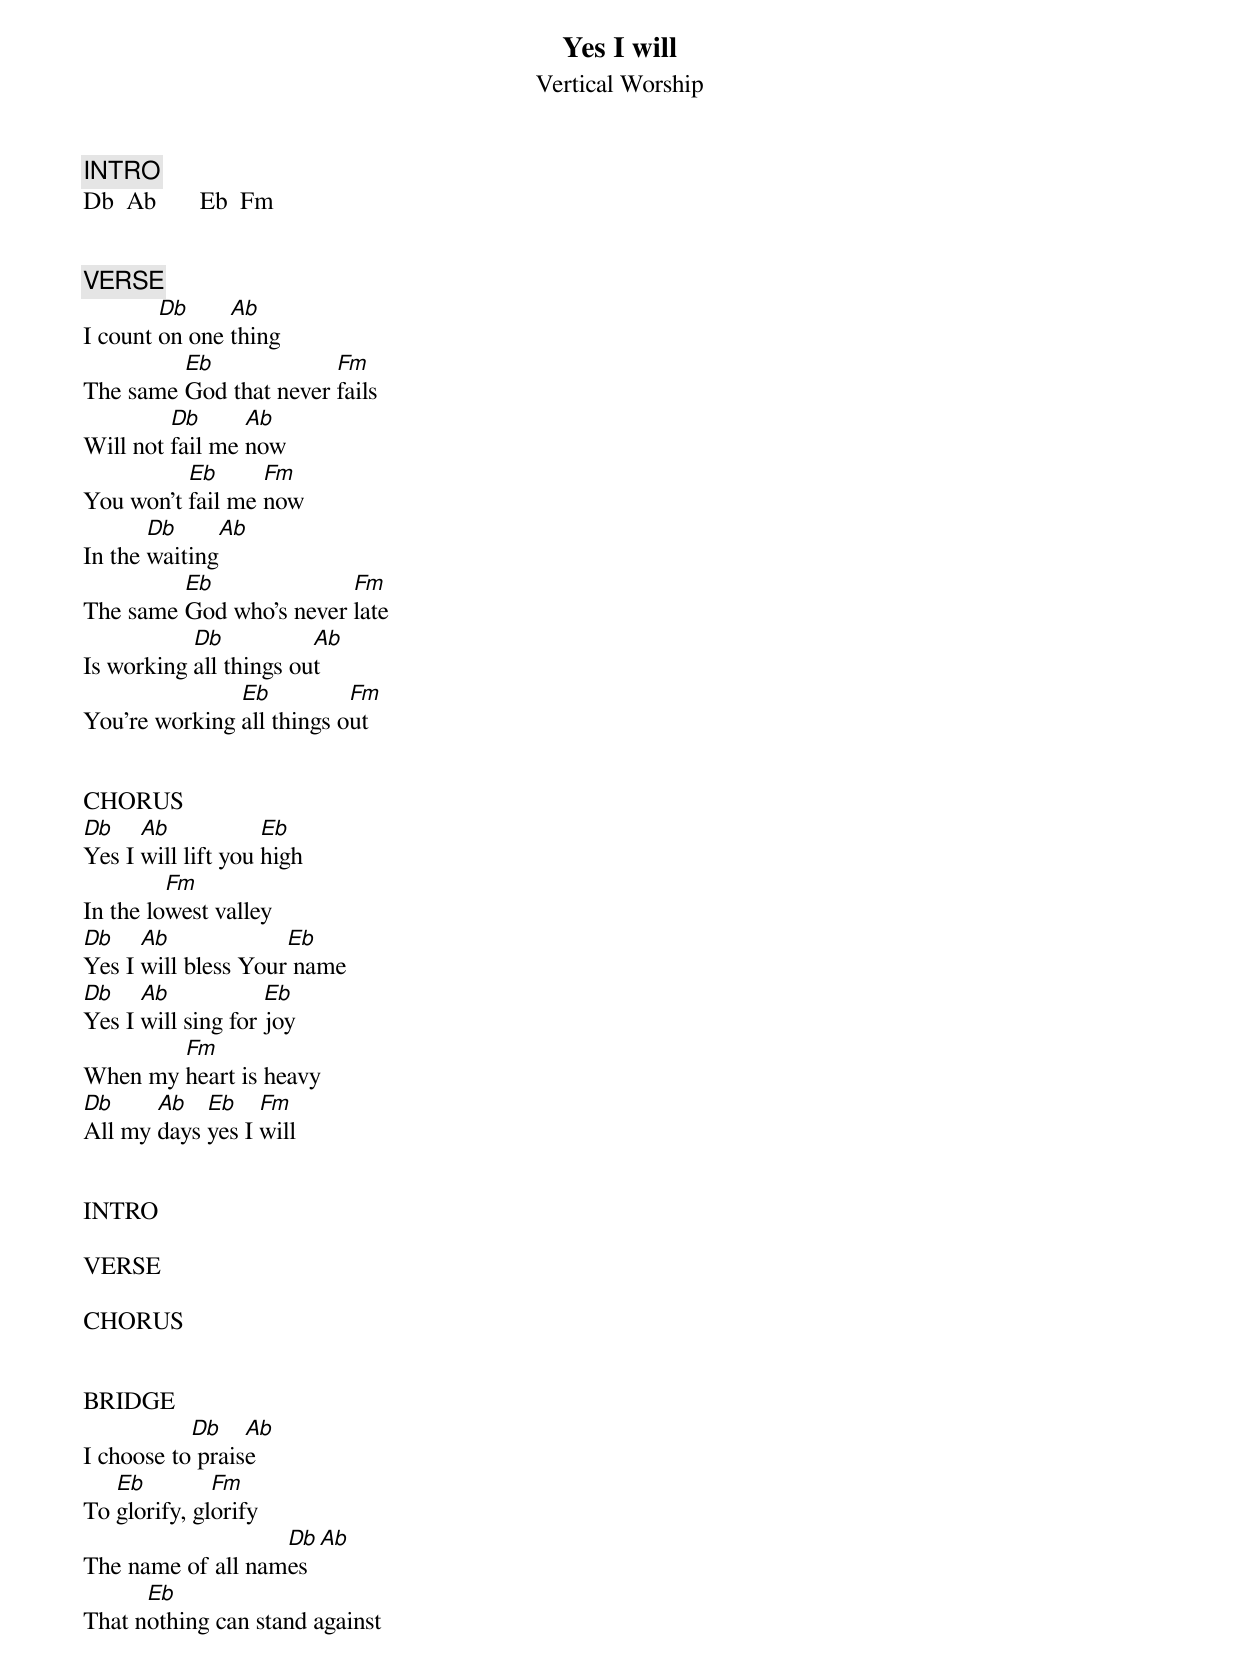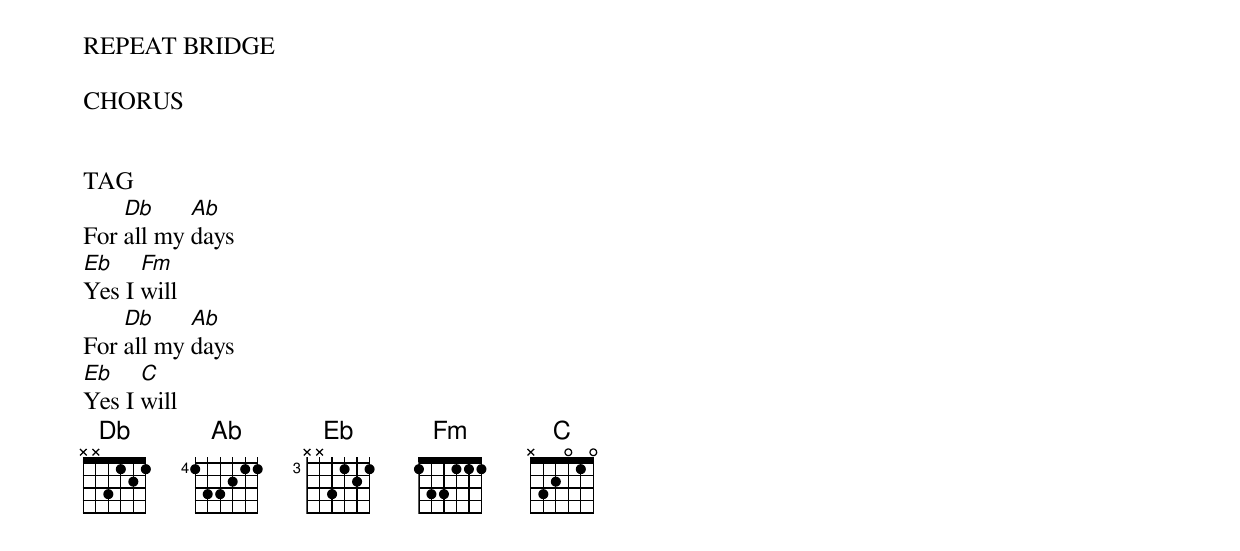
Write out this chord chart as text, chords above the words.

Yes I will
Vertical Worship

INTRO
Db  Ab       Eb  Fm


VERSE
        Db     Ab
I count on one thing
         Eb             Fm
The same God that never fails
         Db      Ab
Will not fail me now
          Eb      Fm
You won't fail me now
       Db     Ab
In the waiting
         Eb              Fm
The same God who's never late
           Db           Ab
Is working all things out
               Eb          Fm
You're working all things out


CHORUS
Db    Ab            Eb
Yes I will lift you high
         Fm
In the lowest valley
Db    Ab             Eb
Yes I will bless Your name
Db    Ab            Eb
Yes I will sing for joy
        Fm
When my heart is heavy
Db     Ab   Eb    Fm
All my days yes I will


INTRO

VERSE

CHORUS


BRIDGE
           Db    Ab
I choose to praise
   Eb         Fm
To glorify, glorify
                   Db   Ab
The name of all names
      Eb
That nothing can stand against


REPEAT BRIDGE

CHORUS


TAG
    Db     Ab
For all my days
Eb    Fm
Yes I will
    Db     Ab
For all my days
Eb    C
Yes I will
